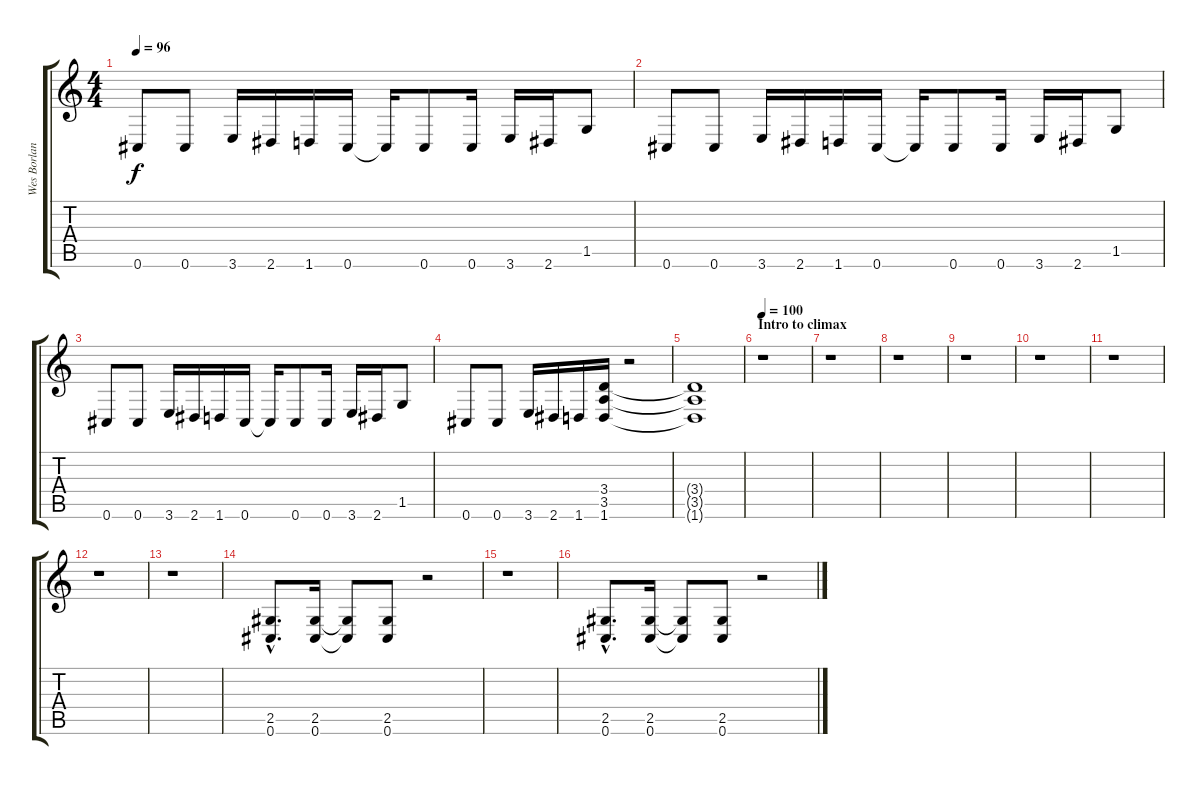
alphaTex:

\track ("Wes Borland" "Wes Borlan") {instrument overdrivenguitar}
\staff {score tabs}
\tuning (Db4 Ab3 E3 B2 Gb2 Db2) {hide}
\ts (4 4)
\tempo 96
\clef g2
\ks c
0.6.8{dy f} 0.6.8 3.6.16 2.6.16 1.6.16 0.6.16 0.6{t}.16 0.6.8 0.6.16 3.6.16 2.6.16 1.5.8 |
0.6.8 0.6.8 3.6.16 2.6.16 1.6.16 0.6.16 0.6{t}.16 0.6.8 0.6.16 3.6.16 2.6.16 1.5.8 |
0.6.8 0.6.8 3.6.16 2.6.16 1.6.16 0.6.16 0.6{t}.16 0.6.8 0.6.16 3.6.16 2.6.16 1.5.8 |
0.6.8 0.6.8 3.6.16 2.6.16 1.6.16 (3.4 3.5 1.6).16 r.2 |
(3.4{t} 3.5{t} 1.6{t}).1 |
\section ("" "Intro to climax")
\tempo 100
r.1 |
r.1 |
r.1 |
r.1 |
r.1 |
r.1 |
r.1 |
r.1 |
(2.5{hac} 0.6{hac}).8{d} (2.5 0.6).16 (2.5{t} 0.6{t}).8 (2.5 0.6).8 r.2 |
r.1 |
(2.5{hac} 0.6{hac}).8{d} (2.5 0.6).16 (2.5{t} 0.6{t}).8 (2.5 0.6).8 r.2
